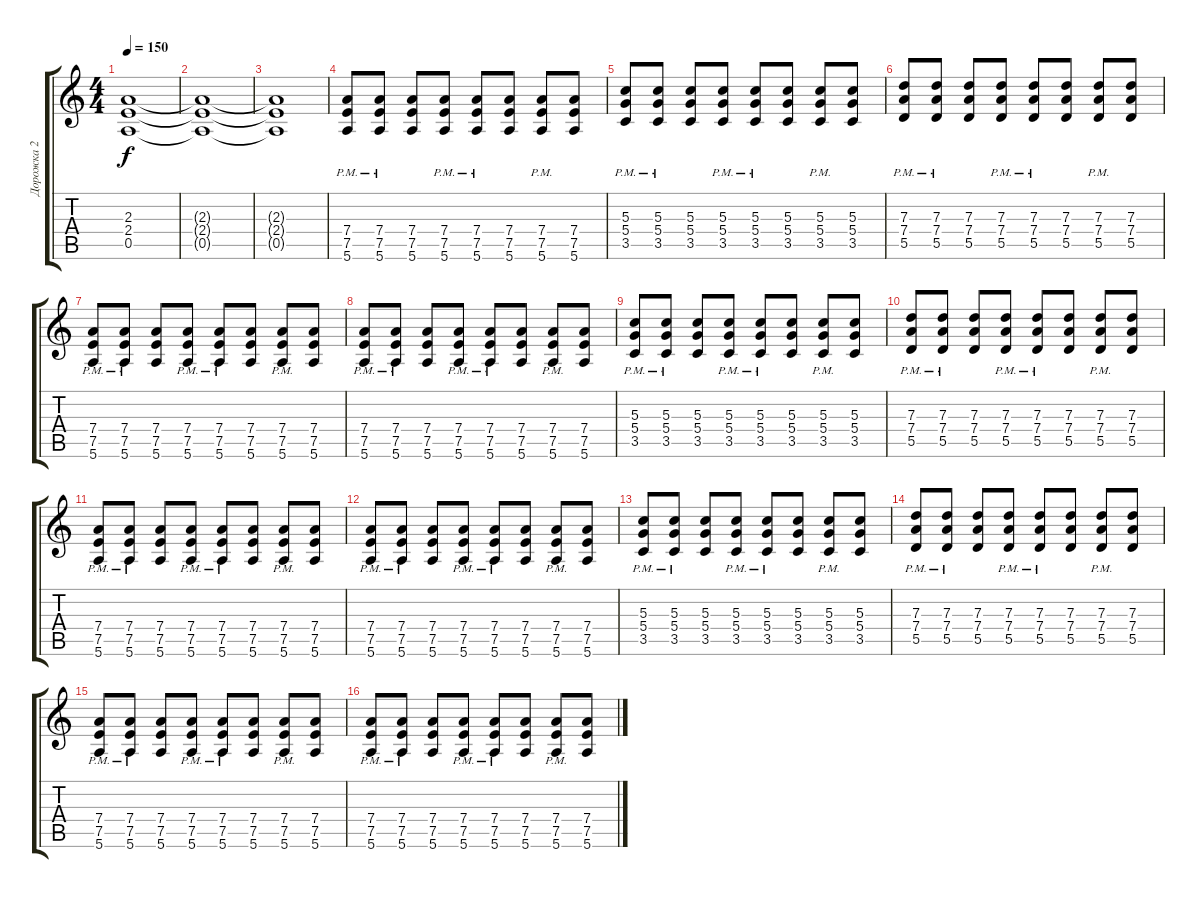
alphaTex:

\track ("Дорожка 2" "Дорожка 2") {instrument distortionguitar}
\staff {score tabs}
\tuning (E4 B3 G3 D3 A2 E2) {hide}
\ts (4 4)
\tempo 150
\clef g2
\ks c
(2.3{t} 2.4{t} 0.5{t}).1{dy f} |
(2.3{t} 2.4{t} 0.5{t}).1 |
(2.3{t} 2.4{t} 0.5{t}).1 |
(7.4{pm} 7.5{pm} 5.6).8 (7.4{pm} 7.5{pm} 5.6).8 (7.4 7.5 5.6).8 (7.4{pm} 7.5{pm} 5.6).8 (7.4{pm} 7.5{pm} 5.6).8 (7.4 7.5 5.6).8 (7.4{pm} 7.5{pm} 5.6).8 (7.4 7.5 5.6).8 |
(5.3{pm} 5.4{pm} 3.5{pm}).8 (5.3{pm} 5.4{pm} 3.5{pm}).8 (5.3 5.4 3.5).8 (5.3{pm} 5.4{pm} 3.5{pm}).8 (5.3{pm} 5.4{pm} 3.5{pm}).8 (5.3 5.4 3.5).8 (5.3{pm} 5.4{pm} 3.5{pm}).8 (5.3 5.4 3.5).8 |
(7.3{pm} 7.4{pm} 5.5{pm}).8 (7.3{pm} 7.4{pm} 5.5{pm}).8 (7.3 7.4 5.5).8 (7.3{pm} 7.4{pm} 5.5{pm}).8 (7.3{pm} 7.4{pm} 5.5{pm}).8 (7.3 7.4 5.5).8 (7.3{pm} 7.4{pm} 5.5{pm}).8 (7.3 7.4 5.5).8 |
(7.4{pm} 7.5{pm} 5.6).8 (7.4{pm} 7.5{pm} 5.6).8 (7.4 7.5 5.6).8 (7.4{pm} 7.5{pm} 5.6).8 (7.4{pm} 7.5{pm} 5.6).8 (7.4 7.5 5.6).8 (7.4{pm} 7.5{pm} 5.6).8 (7.4 7.5 5.6).8 |
(7.4{pm} 7.5{pm} 5.6).8 (7.4{pm} 7.5{pm} 5.6).8 (7.4 7.5 5.6).8 (7.4{pm} 7.5{pm} 5.6).8 (7.4{pm} 7.5{pm} 5.6).8 (7.4 7.5 5.6).8 (7.4{pm} 7.5{pm} 5.6).8 (7.4 7.5 5.6).8 |
(5.3{pm} 5.4{pm} 3.5{pm}).8 (5.3{pm} 5.4{pm} 3.5{pm}).8 (5.3 5.4 3.5).8 (5.3{pm} 5.4{pm} 3.5{pm}).8 (5.3{pm} 5.4{pm} 3.5{pm}).8 (5.3 5.4 3.5).8 (5.3{pm} 5.4{pm} 3.5{pm}).8 (5.3 5.4 3.5).8 |
(7.3{pm} 7.4{pm} 5.5{pm}).8 (7.3{pm} 7.4{pm} 5.5{pm}).8 (7.3 7.4 5.5).8 (7.3{pm} 7.4{pm} 5.5{pm}).8 (7.3{pm} 7.4{pm} 5.5{pm}).8 (7.3 7.4 5.5).8 (7.3{pm} 7.4{pm} 5.5{pm}).8 (7.3 7.4 5.5).8 |
(7.4{pm} 7.5{pm} 5.6).8 (7.4{pm} 7.5{pm} 5.6).8 (7.4 7.5 5.6).8 (7.4{pm} 7.5{pm} 5.6).8 (7.4{pm} 7.5{pm} 5.6).8 (7.4 7.5 5.6).8 (7.4{pm} 7.5{pm} 5.6).8 (7.4 7.5 5.6).8 |
(7.4{pm} 7.5{pm} 5.6).8 (7.4{pm} 7.5{pm} 5.6).8 (7.4 7.5 5.6).8 (7.4{pm} 7.5{pm} 5.6).8 (7.4{pm} 7.5{pm} 5.6).8 (7.4 7.5 5.6).8 (7.4{pm} 7.5{pm} 5.6).8 (7.4 7.5 5.6).8 |
(5.3{pm} 5.4{pm} 3.5{pm}).8 (5.3{pm} 5.4{pm} 3.5{pm}).8 (5.3 5.4 3.5).8 (5.3{pm} 5.4{pm} 3.5{pm}).8 (5.3{pm} 5.4{pm} 3.5{pm}).8 (5.3 5.4 3.5).8 (5.3{pm} 5.4{pm} 3.5{pm}).8 (5.3 5.4 3.5).8 |
(7.3{pm} 7.4{pm} 5.5{pm}).8 (7.3{pm} 7.4{pm} 5.5{pm}).8 (7.3 7.4 5.5).8 (7.3{pm} 7.4{pm} 5.5{pm}).8 (7.3{pm} 7.4{pm} 5.5{pm}).8 (7.3 7.4 5.5).8 (7.3{pm} 7.4{pm} 5.5{pm}).8 (7.3 7.4 5.5).8 |
(7.4{pm} 7.5{pm} 5.6).8 (7.4{pm} 7.5{pm} 5.6).8 (7.4 7.5 5.6).8 (7.4{pm} 7.5{pm} 5.6).8 (7.4{pm} 7.5{pm} 5.6).8 (7.4 7.5 5.6).8 (7.4{pm} 7.5{pm} 5.6).8 (7.4 7.5 5.6).8 |
(7.4{pm} 7.5{pm} 5.6).8 (7.4{pm} 7.5{pm} 5.6).8 (7.4 7.5 5.6).8 (7.4{pm} 7.5{pm} 5.6).8 (7.4{pm} 7.5{pm} 5.6).8 (7.4 7.5 5.6).8 (7.4{pm} 7.5{pm} 5.6).8 (7.4 7.5 5.6).8
